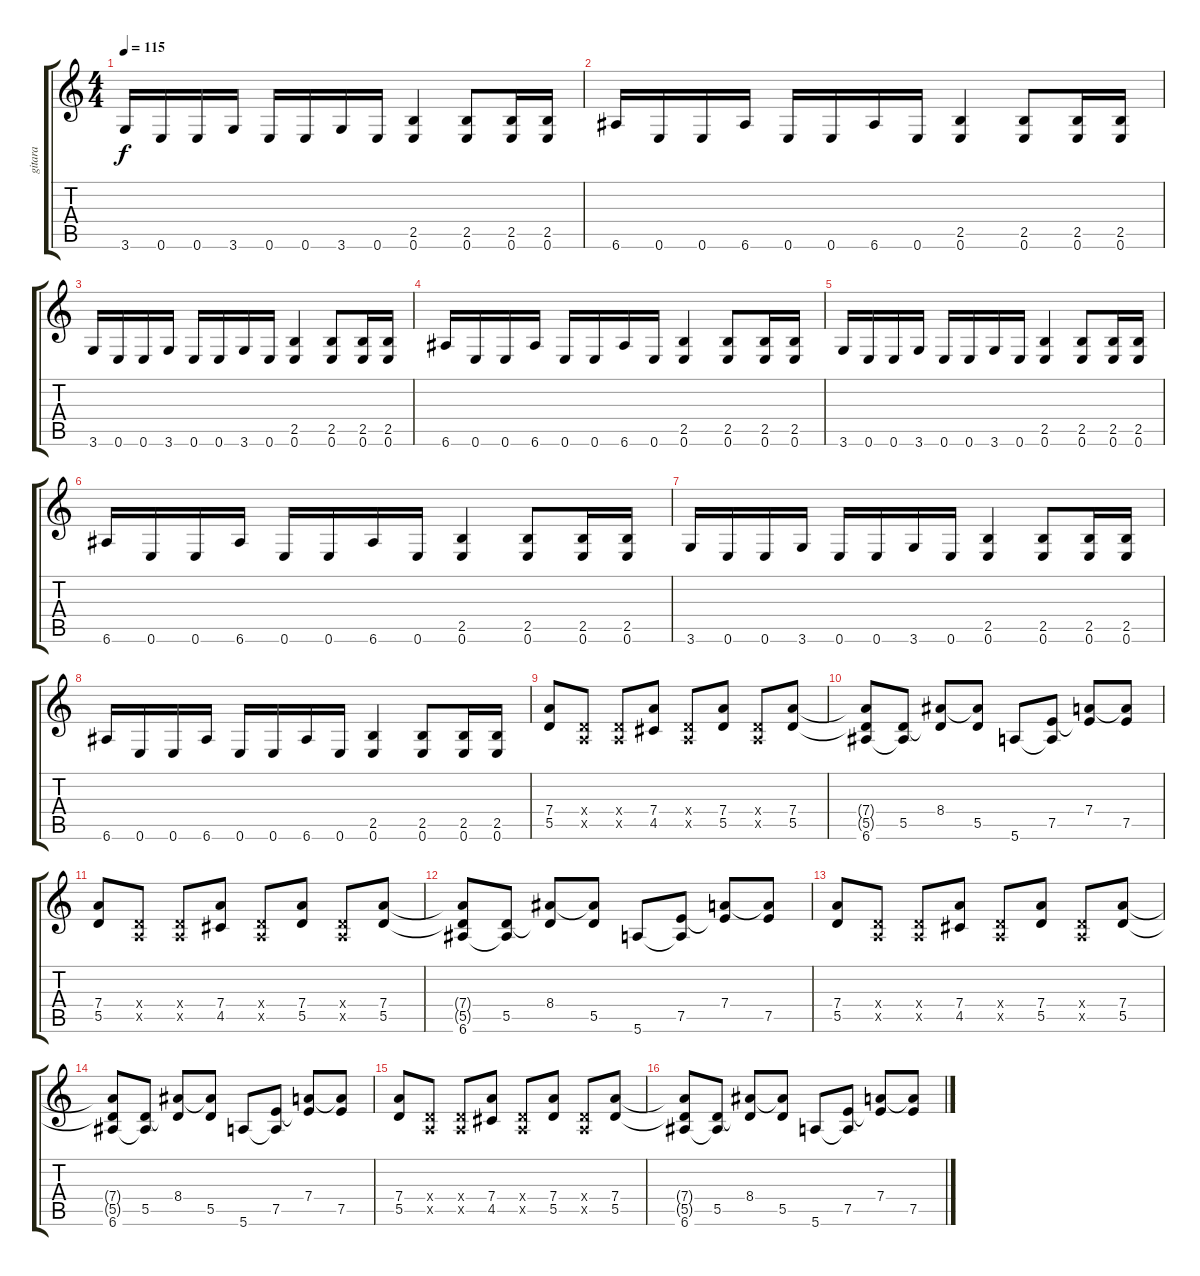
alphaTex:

\track ("gitara" "gitara") {instrument distortionguitar}
\staff {score tabs}
\tuning (E4 B3 G3 D3 A2 E2) {hide}
\ts (4 4)
\tempo 115
\clef g2
\ks c
3.6.16{dy f} 0.6.16 0.6.16 3.6.16 0.6.16 0.6.16 3.6.16 0.6.16 (2.5 0.6).4 (2.5 0.6).8 (2.5 0.6).16 (2.5 0.6).16 |
6.6.16 0.6.16 0.6.16 6.6.16 0.6.16 0.6.16 6.6.16 0.6.16 (2.5 0.6).4 (2.5 0.6).8 (2.5 0.6).16 (2.5 0.6).16 |
3.6.16 0.6.16 0.6.16 3.6.16 0.6.16 0.6.16 3.6.16 0.6.16 (2.5 0.6).4 (2.5 0.6).8 (2.5 0.6).16 (2.5 0.6).16 |
6.6.16 0.6.16 0.6.16 6.6.16 0.6.16 0.6.16 6.6.16 0.6.16 (2.5 0.6).4 (2.5 0.6).8 (2.5 0.6).16 (2.5 0.6).16 |
3.6.16 0.6.16 0.6.16 3.6.16 0.6.16 0.6.16 3.6.16 0.6.16 (2.5 0.6).4 (2.5 0.6).8 (2.5 0.6).16 (2.5 0.6).16 |
6.6.16 0.6.16 0.6.16 6.6.16 0.6.16 0.6.16 6.6.16 0.6.16 (2.5 0.6).4 (2.5 0.6).8 (2.5 0.6).16 (2.5 0.6).16 |
3.6.16 0.6.16 0.6.16 3.6.16 0.6.16 0.6.16 3.6.16 0.6.16 (2.5 0.6).4 (2.5 0.6).8 (2.5 0.6).16 (2.5 0.6).16 |
6.6.16 0.6.16 0.6.16 6.6.16 0.6.16 0.6.16 6.6.16 0.6.16 (2.5 0.6).4 (2.5 0.6).8 (2.5 0.6).16 (2.5 0.6).16 |
(7.4 5.5).8 (0.4{x} 0.5{x}).8 (0.4{x} 0.5{x}).8 (7.4 4.5).8 (0.4{x} 0.5{x}).8 (7.4 5.5).8 (0.4{x} 0.5{x}).8 (7.4 5.5).8 |
(7.4{t} 5.5{t} 6.6).8 (5.5 6.6{t}).8 (8.4 5.5{t}).8 (8.4{t} 5.5).8 5.6.8 (7.5 5.6{t}).8 (7.4 7.5{t}).8 (7.4{t} 7.5).8 |
(7.4 5.5).8 (0.4{x} 0.5{x}).8 (0.4{x} 0.5{x}).8 (7.4 4.5).8 (0.4{x} 0.5{x}).8 (7.4 5.5).8 (0.4{x} 0.5{x}).8 (7.4 5.5).8 |
(7.4{t} 5.5{t} 6.6).8 (5.5 6.6{t}).8 (8.4 5.5{t}).8 (8.4{t} 5.5).8 5.6.8 (7.5 5.6{t}).8 (7.4 7.5{t}).8 (7.4{t} 7.5).8 |
(7.4 5.5).8 (0.4{x} 0.5{x}).8 (0.4{x} 0.5{x}).8 (7.4 4.5).8 (0.4{x} 0.5{x}).8 (7.4 5.5).8 (0.4{x} 0.5{x}).8 (7.4 5.5).8 |
(7.4{t} 5.5{t} 6.6).8 (5.5 6.6{t}).8 (8.4 5.5{t}).8 (8.4{t} 5.5).8 5.6.8 (7.5 5.6{t}).8 (7.4 7.5{t}).8 (7.4{t} 7.5).8 |
(7.4 5.5).8 (0.4{x} 0.5{x}).8 (0.4{x} 0.5{x}).8 (7.4 4.5).8 (0.4{x} 0.5{x}).8 (7.4 5.5).8 (0.4{x} 0.5{x}).8 (7.4 5.5).8 |
(7.4{t} 5.5{t} 6.6).8 (5.5 6.6{t}).8 (8.4 5.5{t}).8 (8.4{t} 5.5).8 5.6.8 (7.5 5.6{t}).8 (7.4 7.5{t}).8 (7.4{t} 7.5).8
